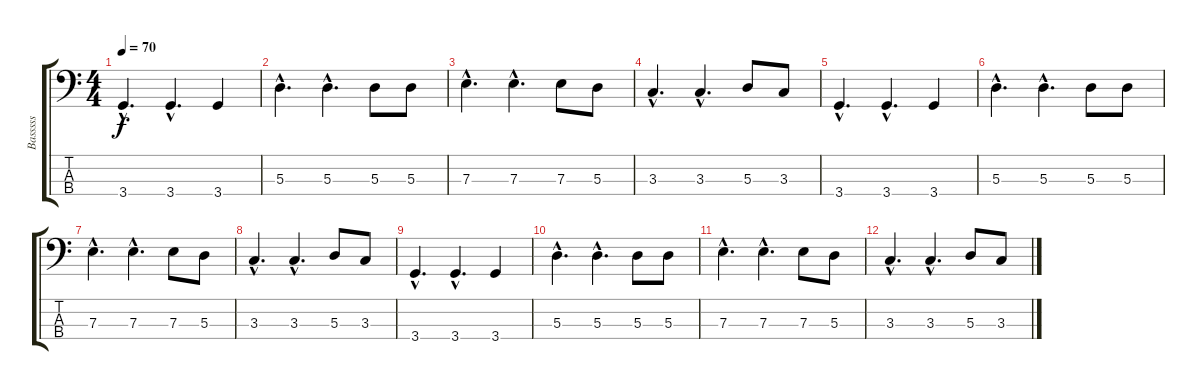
\track ("Basssss" "Basssss") {instrument electricbassfinger}
\staff {score tabs}
\tuning (G2 D2 A1 E1) {hide}
\ts (4 4)
\tempo 70
\clef f4
\ks c
3.4{hac}.4{d dy f} 3.4{hac}.4{d} 3.4.4 |
5.3{hac}.4{d} 5.3{hac}.4{d} 5.3.8 5.3.8 |
7.3{hac}.4{d} 7.3{hac}.4{d} 7.3.8 5.3.8 |
3.3{hac}.4{d} 3.3{hac}.4{d} 5.3.8 3.3.8 |
3.4{hac}.4{d} 3.4{hac}.4{d} 3.4.4 |
5.3{hac}.4{d} 5.3{hac}.4{d} 5.3.8 5.3.8 |
7.3{hac}.4{d} 7.3{hac}.4{d} 7.3.8 5.3.8 |
3.3{hac}.4{d} 3.3{hac}.4{d} 5.3.8 3.3.8 |
3.4{hac}.4{d} 3.4{hac}.4{d} 3.4.4 |
5.3{hac}.4{d} 5.3{hac}.4{d} 5.3.8 5.3.8 |
7.3{hac}.4{d} 7.3{hac}.4{d} 7.3.8 5.3.8 |
3.3{hac}.4{d} 3.3{hac}.4{d} 5.3.8 3.3.8
